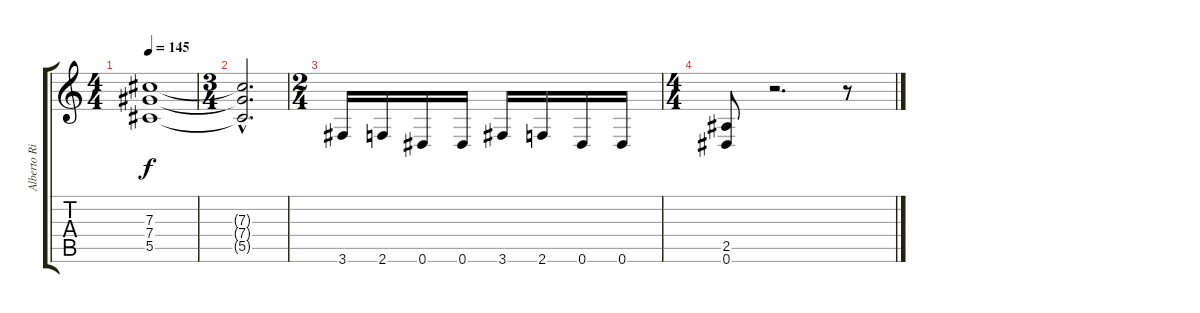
\track ("Alberto Rionda" "Alberto Ri") {instrument distortionguitar}
\staff {score tabs}
\tuning (Eb4 Bb3 Gb3 Db3 Ab2 Eb2) {hide}
\ts (4 4)
\tempo 145
\clef g2
\ks c
(7.3 7.4 5.5).1{dy f} |
\ts (3 4)
(7.3{hac t} 7.4{hac t} 5.5{hac t}).2{d} |
\ts (2 4)
3.6.16 2.6.16 0.6.16 0.6.16 3.6.16 2.6.16 0.6.16 0.6.16 |
\ts (4 4)
(2.5 0.6).8 r.2{d} r.8
